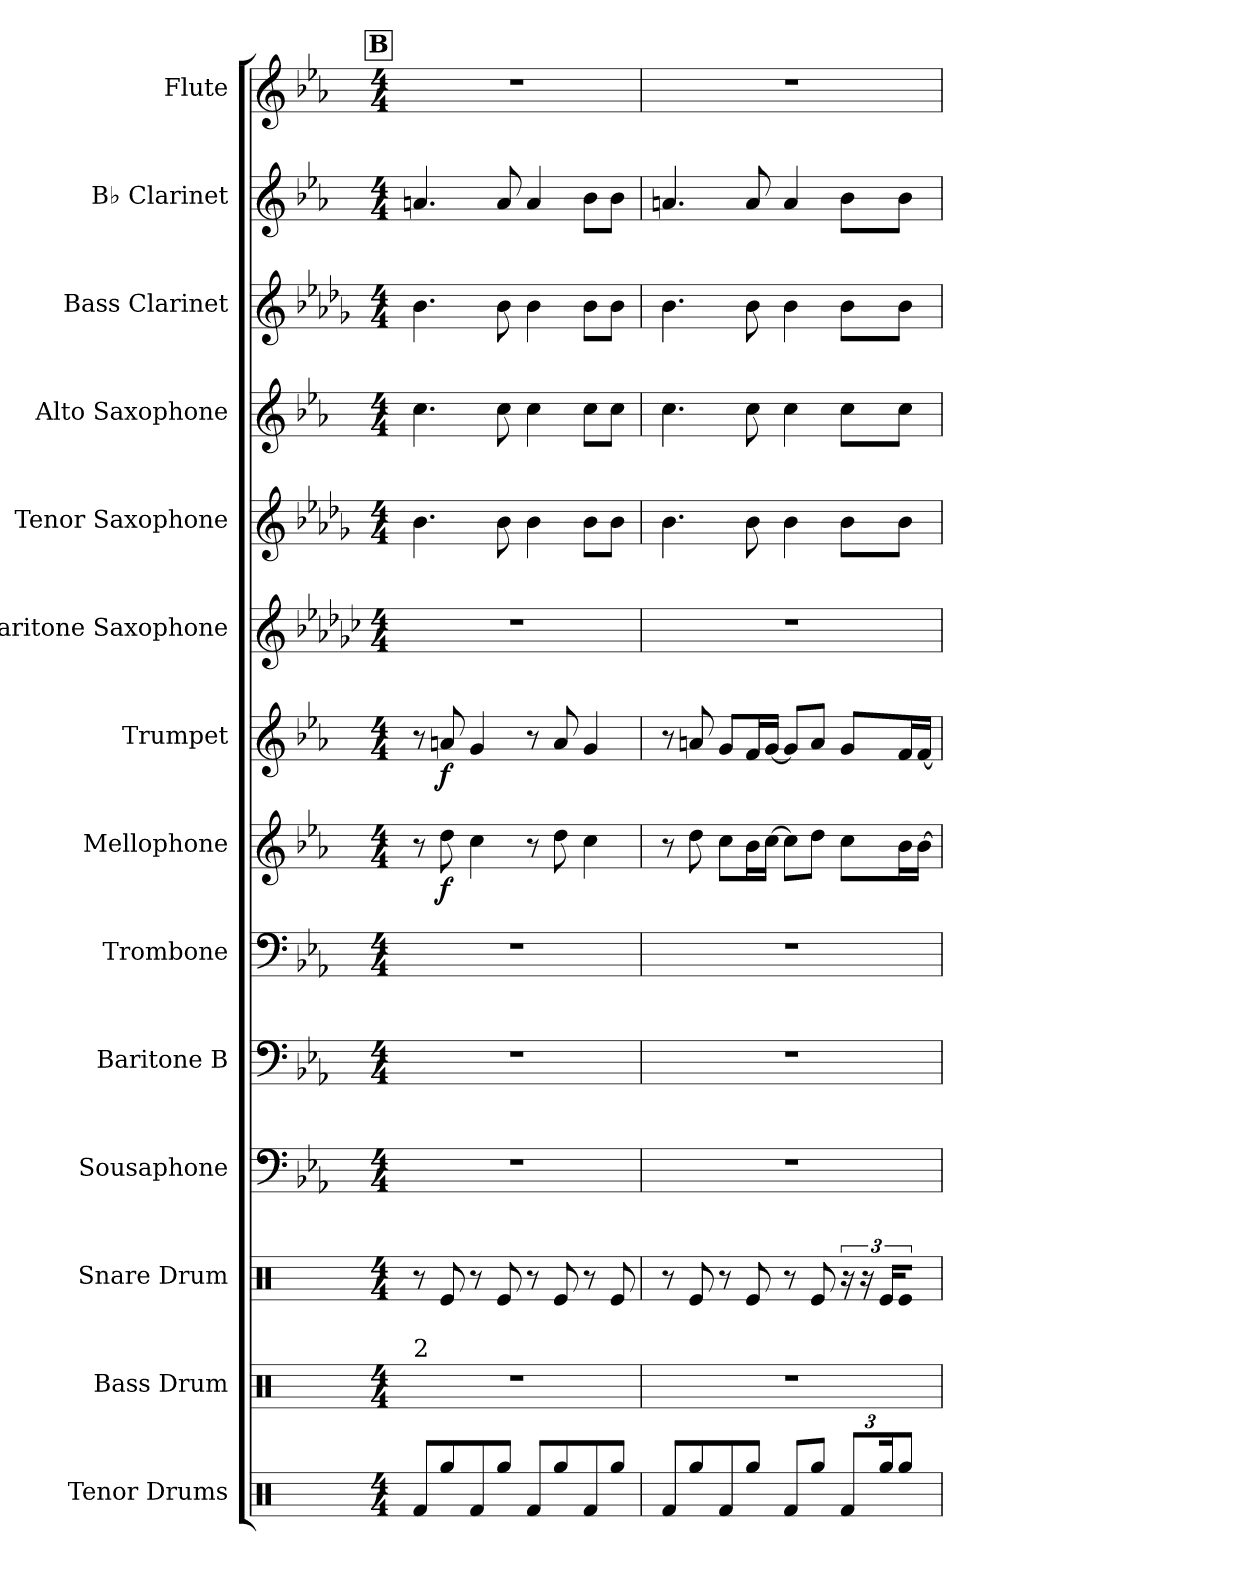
**kern	**kern	**kern	**kern	**kern	**kern	**kern	**dynam	**kern	**dynam	**kern	**kern	**kern	**kern	**kern	**kern
*part14	*part13	*part12	*part11	*part10	*part9	*part8	*part8	*part7	*part7	*part6	*part5	*part4	*part3	*part2	*part1
*staff14	*staff13	*staff12	*staff11	*staff10	*staff9	*staff8	*staff8	*staff7	*staff7	*staff6	*staff5	*staff4	*staff3	*staff2	*staff1
*I"Tenor Drums	*I"Bass Drum	*I"Snare Drum	*I"Sousaphone	*I"Baritone B	*I"Trombone	*I"Mellophone	*	*I"Trumpet	*	*I"Baritone Saxophone	*I"Tenor Saxophone	*I"Alto Saxophone	*I"Bass Clarinet	*I"B♭ Clarinet	*I"Flute
*I'TD	*I'B. Dr.	*I'SD	*I'Sou	*I'Bar B	*I'Tbn	*I'Mel	*	*I'Tpt	*	*I'B Sax	*I'T Sax	*I'A Sax	*I'B Cl	*I'Cl	*I'F
*clefX	*clefX	*clefX	*clefF4	*clefF4	*clefF4	*clefG2	*	*clefG2	*	*clefG2	*clefG2	*clefG2	*clefG2	*clefG2	*clefG2
*	*	*	*	*	*	*ITrd4c7	*	*ITrd1c2	*	*ITrd12c21	*ITrd8c14	*ITrd5c9	*ITrd8c14	*ITrd1c2	*
*k[]	*k[]	*k[]	*k[b-e-a-]	*k[b-e-a-]	*k[b-e-a-]	*k[b-e-a-d-]	*	*k[b-e-a-d-g-]	*	*k[b-e-a-d-g-c-]	*k[b-e-a-d-g-]	*k[b-e-a-d-g-c-]	*k[b-e-a-d-g-]	*k[b-e-a-d-g-]	*k[b-e-a-]
*M4/4	*M4/4	*M4/4	*M4/4	*M4/4	*M4/4	*M4/4	*	*M4/4	*	*M4/4	*M4/4	*M4/4	*M4/4	*M4/4	*M4/4
!!LO:REH:place=s1:a:B:fs=14:t=B
=3	=3	=3	=3	=3	=3	=3	=3	=3	=3	=3	=3	=3	=3	=3	=3
!	!LO:TX:a:t=2	!	!	!	!	!	!	!	!	!	!	!	!	!	!
8Rf/L	1r	8r	1r	1r	1r	8r	.	8r	.	1r	4.B-\	4.e-\	4.B-\	4.gn/	1r
!	!	!	!	!	!	!	!LO:DY:b	!	!LO:DY:b	!	!	!	!	!	!
8Rgg/	.	8Re/	.	.	.	8g\	f	8gn/	f	.	.	.	.	.	.
8Rf/	.	8r	.	.	.	4f\	.	4f/	.	.	.	.	.	.	.
8Rgg/J	.	8Re/	.	.	.	.	.	.	.	.	8B-\	8e-\	8B-\	8g/	.
8Rf/L	.	8r	.	.	.	8r	.	8r	.	.	4B-\	4e-\	4B-\	4g/	.
8Rgg/	.	8Re/	.	.	.	8g\	.	8g/	.	.	.	.	.	.	.
8Rf/	.	8r	.	.	.	4f\	.	4f/	.	.	8B-\L	8e-\L	8B-\L	8a-\L	.
8Rgg/J	.	8Re/	.	.	.	.	.	.	.	.	8B-\J	8e-\J	8B-\J	8a-\J	.
=4	=4	=4	=4	=4	=4	=4	=4	=4	=4	=4	=4	=4	=4	=4	=4
8Rf/L	1r	8r	1r	1r	1r	8r	.	8r	.	1r	4.B-\	4.e-\	4.B-\	4.gn/	1r
8Rgg/	.	8Re/	.	.	.	8g\	.	8gn/	.	.	.	.	.	.	.
8Rf/	.	8r	.	.	.	8f\L	.	8f/L	.	.	.	.	.	.	.
8Rgg/J	.	8Re/	.	.	.	16e-\L	.	16e-/L	.	.	8B-\	8e-\	8B-\	8g/	.
.	.	.	.	.	.	[16f\JJ	.	[16f/JJ	.	.	.	.	.	.	.
8Rf/L	.	8r	.	.	.	8f\L]	.	8f/L]	.	.	4B-\	4e-\	4B-\	4g/	.
8Rgg/J	.	8Re/	.	.	.	8g\J	.	8g/J	.	.	.	.	.	.	.
*Xbrackettup	*	*	*	*	*	*	*	*	*	*	*	*	*	*	*
12Rf/L	.	24r	.	.	.	8f\L	.	8f/L	.	.	8B-\L	8e-\L	8B-\L	8a-\L	.
.	.	24r	.	.	.	.	.	.	.	.	.	.	.	.	.
24Rgg/K	.	24Re/KL	.	.	.	.	.	.	.	.	.	.	.	.	.
8Rgg/J	.	8Re/J	.	.	.	16e-\L	.	16e-/L	.	.	8B-\J	8e-\J	8B-\J	8a-\J	.
.	.	.	.	.	.	[16e-\JJ	.	[16e-/JJ	.	.	.	.	.	.	.
=	=	=	=	=	=	=	=	=	=	=	=	=	=	=	=
*-	*-	*-	*-	*-	*-	*-	*-	*-	*-	*-	*-	*-	*-	*-	*-
